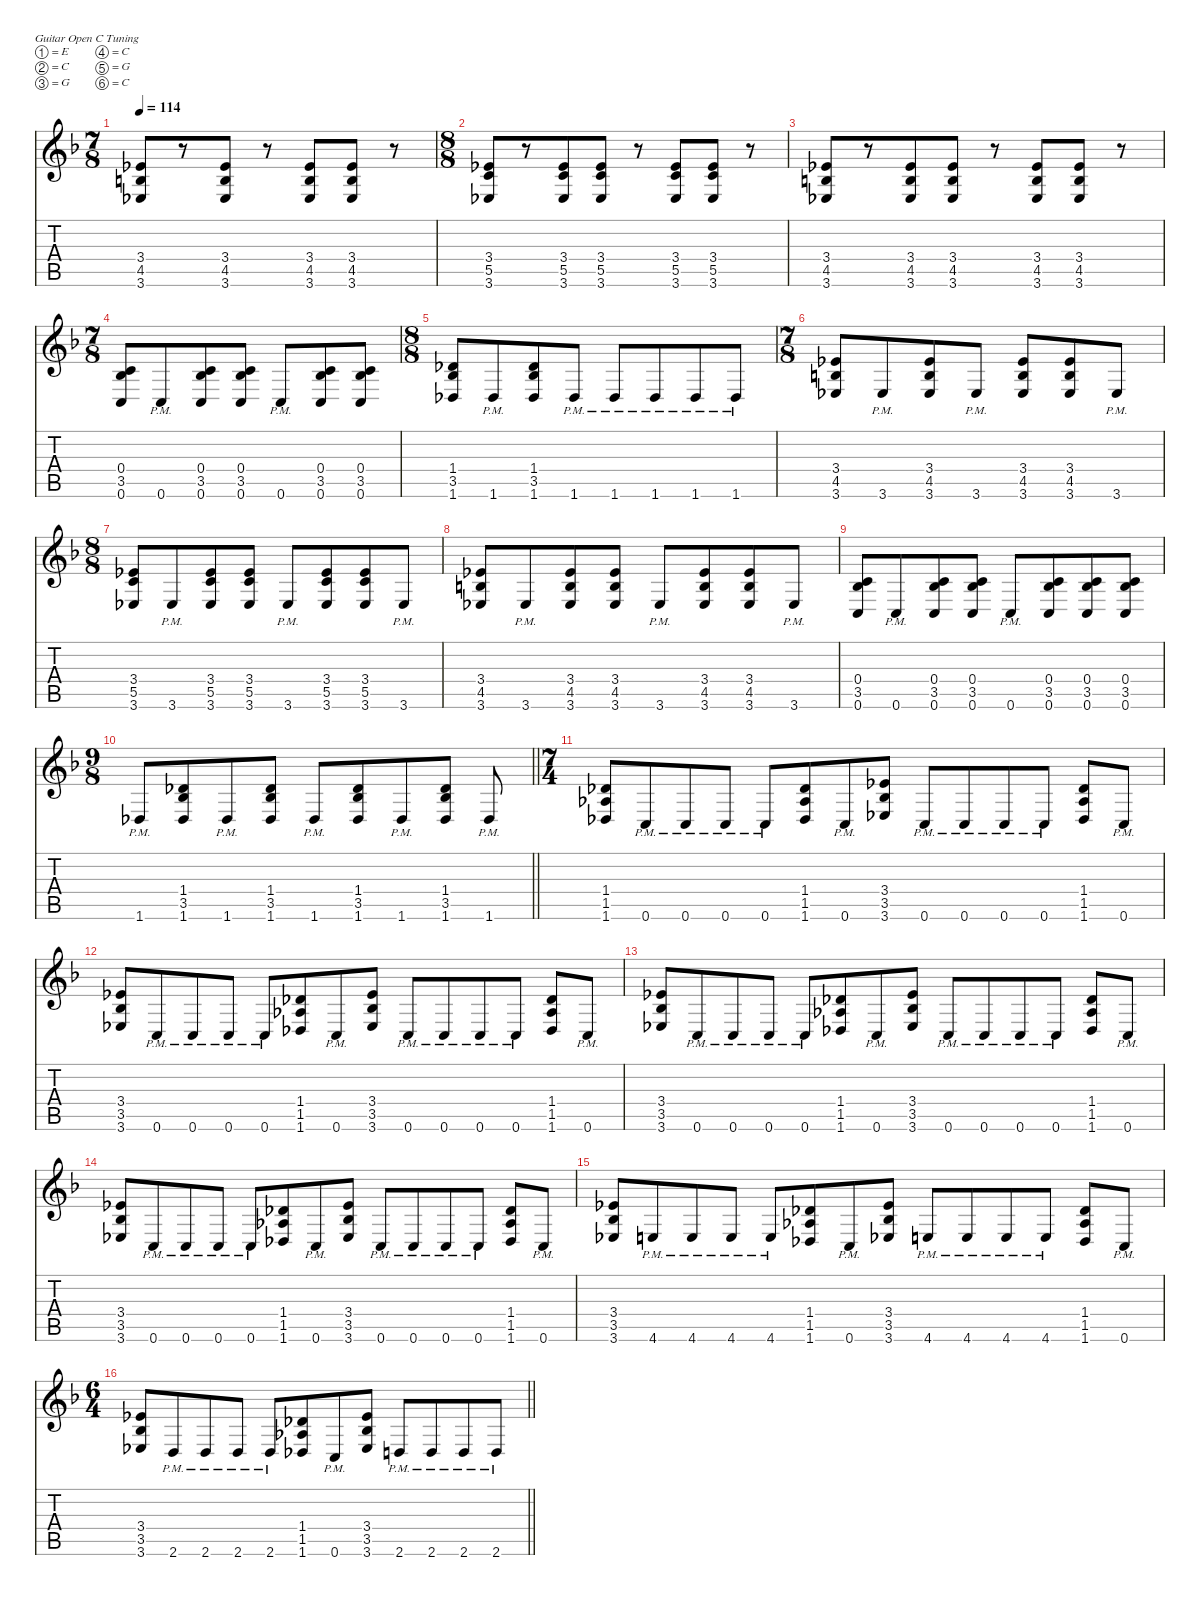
\defaultSystemsLayout 4
\hideDynamics
\bracketExtendMode nobrackets
\singleTrackTrackNamePolicy hidden
\multiTrackTrackNamePolicy hidden
\firstSystemTrackNameMode fullname
\otherSystemsTrackNameOrientation horizontal
\track ("Guitar 1" "Gtr 1") {mute instrument electricguitarjazz}
\staff {score tabs}
\tuning (E4 C4 G3 C3 G2 C2)
\ts (7 8)
\beaming (8 4 4 4 4)
\tempo 114
\clef g2
\ks dminor
(3.4{acc b} 4.5{acc forcenatural} 3.6{acc b}).8{dy f beam Up} r.8{beam Up} (3.4{acc b} 4.5{acc forcenatural} 3.6{acc b}).8{beam Up} r.8{beam Up} (3.4{acc b} 4.5{acc forcenatural} 3.6{acc b}).8{beam Up} (3.4{acc b} 4.5{acc forcenatural} 3.6{acc b}).8{beam Up} r.8{beam Up} |
\ts (8 8)
\beaming (8 4 4 4 4)
(3.4{acc b} 5.5{acc forcenatural} 3.6{acc b}).8{beam Up} r.8{beam Up} (3.4{acc b} 5.5{acc forcenatural} 3.6{acc b}).8{beam Up} (3.4{acc b} 5.5{acc forcenatural} 3.6{acc b}).8{beam Up} r.8{beam Up} (3.4{acc b} 5.5{acc forcenatural} 3.6{acc b}).8{beam Up} (3.4{acc b} 5.5{acc forcenatural} 3.6{acc b}).8{beam Up} r.8{beam Up} |
(3.4{acc b} 4.5{acc forcenatural} 3.6{acc b}).8{beam Up} r.8{beam Up} (3.4{acc b} 4.5{acc forcenatural} 3.6{acc b}).8{beam Up} (3.4{acc b} 4.5{acc forcenatural} 3.6{acc b}).8{beam Up} r.8{beam Up} (3.4{acc b} 4.5{acc forcenatural} 3.6{acc b}).8{beam Up} (3.4{acc b} 4.5{acc forcenatural} 3.6{acc b}).8{beam Up} r.8{beam Up} |
\ts (7 8)
\beaming (8 4 4 4 4)
(0.4{acc forcenatural} 3.5{acc b} 0.6{acc forcenatural}).8{beam Up} 0.6{pm acc forcenatural}.8{beam Up} (0.4{acc forcenatural} 3.5{acc b} 0.6{acc forcenatural}).8{beam Up} (0.4{acc forcenatural} 3.5{acc b} 0.6{acc forcenatural}).8{beam Up} 0.6{pm acc forcenatural}.8{beam Up} (0.4{acc forcenatural} 3.5{acc b} 0.6{acc forcenatural}).8{beam Up} (0.4{acc forcenatural} 3.5{acc b} 0.6{acc forcenatural}).8{beam Up} |
\ts (8 8)
\beaming (8 4 4 4 4)
(1.4{acc b} 3.5{acc b} 1.6{acc b}).8{beam Up} 1.6{pm acc b}.8{beam Up} (1.4{acc b} 3.5{acc b} 1.6{acc b}).8{beam Up} 1.6{pm acc b}.8{beam Up} 1.6{pm acc b}.8{beam Up} 1.6{pm acc b}.8{beam Up} 1.6{pm acc b}.8{beam Up} 1.6{pm acc b}.8{beam Up} |
\ts (7 8)
\beaming (8 4 4 4 4)
(3.4{acc b} 4.5{acc forcenatural} 3.6{acc b}).8{beam Up} 3.6{pm acc b}.8{beam Up} (3.4{acc b} 4.5{acc forcenatural} 3.6{acc b}).8{beam Up} 3.6{pm acc b}.8{beam Up} (3.4{acc b} 4.5{acc forcenatural} 3.6{acc b}).8{beam Up} (3.4{acc b} 4.5{acc forcenatural} 3.6{acc b}).8{beam Up} 3.6{pm acc b}.8{beam Up} |
\ts (8 8)
\beaming (8 4 4 4 4)
(3.4{acc b} 5.5{acc forcenatural} 3.6{acc b}).8{beam Up} 3.6{pm acc b}.8{beam Up} (3.4{acc b} 5.5{acc forcenatural} 3.6{acc b}).8{beam Up} (3.4{acc b} 5.5{acc forcenatural} 3.6{acc b}).8{beam Up} 3.6{pm acc b}.8{beam Up} (3.4{acc b} 5.5{acc forcenatural} 3.6{acc b}).8{beam Up} (3.4{acc b} 5.5{acc forcenatural} 3.6{acc b}).8{beam Up} 3.6{pm acc b}.8{beam Up} |
(3.4{acc b} 4.5{acc forcenatural} 3.6{acc b}).8{beam Up} 3.6{pm acc b}.8{beam Up} (3.4{acc b} 4.5{acc forcenatural} 3.6{acc b}).8{beam Up} (3.4{acc b} 4.5{acc forcenatural} 3.6{acc b}).8{beam Up} 3.6{pm acc b}.8{beam Up} (3.4{acc b} 4.5{acc forcenatural} 3.6{acc b}).8{beam Up} (3.4{acc b} 4.5{acc forcenatural} 3.6{acc b}).8{beam Up} 3.6{pm acc b}.8{beam Up} |
(0.4{acc forcenatural} 3.5{acc b} 0.6{acc forcenatural}).8{beam Up} 0.6{pm acc forcenatural}.8{beam Up} (0.4{acc forcenatural} 3.5{acc b} 0.6{acc forcenatural}).8{beam Up} (0.4{acc forcenatural} 3.5{acc b} 0.6{acc forcenatural}).8{beam Up} 0.6{pm acc forcenatural}.8{beam Up} (0.4{acc forcenatural} 3.5{acc b} 0.6{acc forcenatural}).8{beam Up} (0.4{acc forcenatural} 3.5{acc b} 0.6{acc forcenatural}).8{beam Up} (0.4{acc forcenatural} 3.5{acc b} 0.6{acc forcenatural}).8{beam Up} |
\ts (9 8)
\beaming (8 4 4 4 4)
\barLineRight lightlight
1.6{pm acc b}.8{beam Up} (1.4{acc b} 3.5{acc b} 1.6{acc b}).8{beam Up} 1.6{pm acc b}.8{beam Up} (1.4{acc b} 3.5{acc b} 1.6{acc b}).8{beam Up} 1.6{pm acc b}.8{beam Up} (1.4{acc b} 3.5{acc b} 1.6{acc b}).8{beam Up} 1.6{pm acc b}.8{beam Up} (1.4{acc b} 3.5{acc b} 1.6{acc b}).8{beam Up} 1.6{pm acc b}.8{beam Up} |
\ts (7 4)
\beaming (8 4 4 4 4)
(1.4{acc b} 1.5{acc b} 1.6{acc b}).8{beam Up} 0.6{pm acc forcenatural}.8{beam Up} 0.6{pm acc forcenatural}.8{beam Up} 0.6{pm acc forcenatural}.8{beam Up} 0.6{pm acc forcenatural}.8{beam Up} (1.4{acc b} 1.5{acc b} 1.6{acc b}).8{beam Up} 0.6{pm acc forcenatural}.8{beam Up} (3.4{acc b} 3.5{acc b} 3.6{acc b}).8{beam Up} 0.6{pm acc forcenatural}.8{beam Up} 0.6{pm acc forcenatural}.8{beam Up} 0.6{pm acc forcenatural}.8{beam Up} 0.6{pm acc forcenatural}.8{beam Up} (1.4{acc b} 1.5{acc b} 1.6{acc b}).8{beam Up} 0.6{pm acc forcenatural}.8{beam Up} |
(3.4{acc b} 3.5{acc b} 3.6{acc b}).8{beam Up} 0.6{pm acc forcenatural}.8{beam Up} 0.6{pm acc forcenatural}.8{beam Up} 0.6{pm acc forcenatural}.8{beam Up} 0.6{pm acc forcenatural}.8{beam Up} (1.4{acc b} 1.5{acc b} 1.6{acc b}).8{beam Up} 0.6{pm acc forcenatural}.8{beam Up} (3.4{acc b} 3.5{acc b} 3.6{acc b}).8{beam Up} 0.6{pm acc forcenatural}.8{beam Up} 0.6{pm acc forcenatural}.8{beam Up} 0.6{pm acc forcenatural}.8{beam Up} 0.6{pm acc forcenatural}.8{beam Up} (1.4{acc b} 1.5{acc b} 1.6{acc b}).8{beam Up} 0.6{pm acc forcenatural}.8{beam Up} |
(3.4{acc b} 3.5{acc b} 3.6{acc b}).8{beam Up} 0.6{pm acc forcenatural}.8{beam Up} 0.6{pm acc forcenatural}.8{beam Up} 0.6{pm acc forcenatural}.8{beam Up} 0.6{pm acc forcenatural}.8{beam Up} (1.4{acc b} 1.5{acc b} 1.6{acc b}).8{beam Up} 0.6{pm acc forcenatural}.8{beam Up} (3.4{acc b} 3.5{acc b} 3.6{acc b}).8{beam Up} 0.6{pm acc forcenatural}.8{beam Up} 0.6{pm acc forcenatural}.8{beam Up} 0.6{pm acc forcenatural}.8{beam Up} 0.6{pm acc forcenatural}.8{beam Up} (1.4{acc b} 1.5{acc b} 1.6{acc b}).8{beam Up} 0.6{pm acc forcenatural}.8{beam Up} |
(3.4{acc b} 3.5{acc b} 3.6{acc b}).8{beam Up} 0.6{pm acc forcenatural}.8{beam Up} 0.6{pm acc forcenatural}.8{beam Up} 0.6{pm acc forcenatural}.8{beam Up} 0.6{pm acc forcenatural}.8{beam Up} (1.4{acc b} 1.5{acc b} 1.6{acc b}).8{beam Up} 0.6{pm acc forcenatural}.8{beam Up} (3.4{acc b} 3.5{acc b} 3.6{acc b}).8{beam Up} 0.6{pm acc forcenatural}.8{beam Up} 0.6{pm acc forcenatural}.8{beam Up} 0.6{pm acc forcenatural}.8{beam Up} 0.6{pm acc forcenatural}.8{beam Up} (1.4{acc b} 1.5{acc b} 1.6{acc b}).8{beam Up} 0.6{pm acc forcenatural}.8{beam Up} |
(3.4{acc b} 3.5{acc b} 3.6{acc b}).8{beam Up} 4.6{pm acc forcenatural}.8{beam Up} 4.6{pm acc forcenatural}.8{beam Up} 4.6{pm acc forcenatural}.8{beam Up} 4.6{pm acc forcenatural}.8{beam Up} (1.4{acc b} 1.5{acc b} 1.6{acc b}).8{beam Up} 0.6{pm acc forcenatural}.8{beam Up} (3.4{acc b} 3.5{acc b} 3.6{acc b}).8{beam Up} 4.6{pm acc forcenatural}.8{beam Up} 4.6{pm acc forcenatural}.8{beam Up} 4.6{pm acc forcenatural}.8{beam Up} 4.6{pm acc forcenatural}.8{beam Up} (1.4{acc b} 1.5{acc b} 1.6{acc b}).8{beam Up} 0.6{pm acc forcenatural}.8{beam Up} |
\ts (6 4)
\beaming (8 4 4 4 4)
\barLineRight lightlight
(3.4{acc b} 3.5{acc b} 3.6{acc b}).8{beam Up} 2.6{pm acc forcenatural}.8{beam Up} 2.6{pm acc forcenatural}.8{beam Up} 2.6{pm acc forcenatural}.8{beam Up} 2.6{pm acc forcenatural}.8{beam Up} (1.4{acc b} 1.5{acc b} 1.6{acc b}).8{beam Up} 0.6{pm acc forcenatural}.8{beam Up} (3.4{acc b} 3.5{acc b} 3.6{acc b}).8{beam Up} 2.6{pm acc forcenatural}.8{beam Up} 2.6{pm acc forcenatural}.8{beam Up} 2.6{pm acc forcenatural}.8{beam Up} 2.6{pm acc forcenatural}.8{beam Up}
